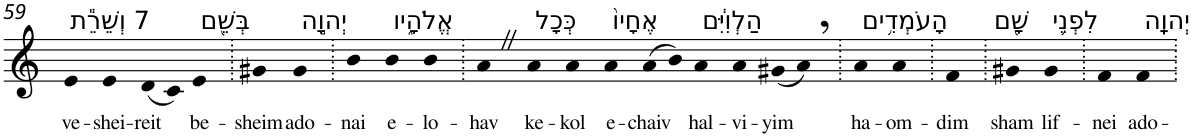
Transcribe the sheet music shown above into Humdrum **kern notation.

**kern	**text
*part1	*part1
*staff1	*staff1
*I"Piano	*
*I'Pno	*
!!LO:PB:g=z
*clefG2	*
*k[]	*
=59	=59
!LO:TX:a:t=7 וְשֵׁרֵ֕ת	!
!	!LO:LY:b
4e	ve-
!	!LO:LY:b
4e	-shei-
!	!LO:LY:b
(8d	-reit
8c)	.
!LO:TX:a:t=בְּשֵׁ֖ם	!
!	!LO:LY:b
4e	be-
=60.	=60.
!	!LO:LY:b
4g#X	-sheim
!LO:TX:a:t=יְהוָ֣ה	!
!	!LO:LY:b
4g#	ado-
=61.	=61.
!	!LO:LY:b
4b	-nai
!LO:TX:a:t=אֱלֹהָ֑יו	!
!	!LO:LY:b
4b	e-
!	!LO:LY:b
4b	-lo-
=62.	=62.
!	!LO:LY:b
4aZ	-hav
!LO:TX:a:t=כְּכָל	!
!	!LO:LY:b
4a	ke-
!	!LO:LY:b
4a	-kol
!LO:TX:a:t=אֶחָיו֙	!
!	!LO:LY:b
4a	e-
!	!LO:LY:b
(8a	-chaiv
8b)	.
!LO:TX:a:t=הַלְוִיִּ֔ם	!
!	!LO:LY:b
4a	hal-
!	!LO:LY:b
4a	-vi-
!	!LO:LY:b
(8g#X	-yim
8a,)	.
=63.	=63.
!LO:TX:a:t=הָעֹמְדִ֥ים	!
!	!LO:LY:b
4a	ha-
!	!LO:LY:b
4a	-om-
=64.	=64.
!	!LO:LY:b
4f	-dim
=65.	=65.
!LO:TX:a:t=שָׁ֖ם	!
!	!LO:LY:b
4g#X	sham
!LO:TX:a:t=לִפְנֵ֥י	!
!	!LO:LY:b
4g#	lif-
=66.	=66.
!	!LO:LY:b
4f	-nei
!LO:TX:a:t=יְהוָֽה	!
!	!LO:LY:b
4f	ado-
=.	=.
*-	*-
